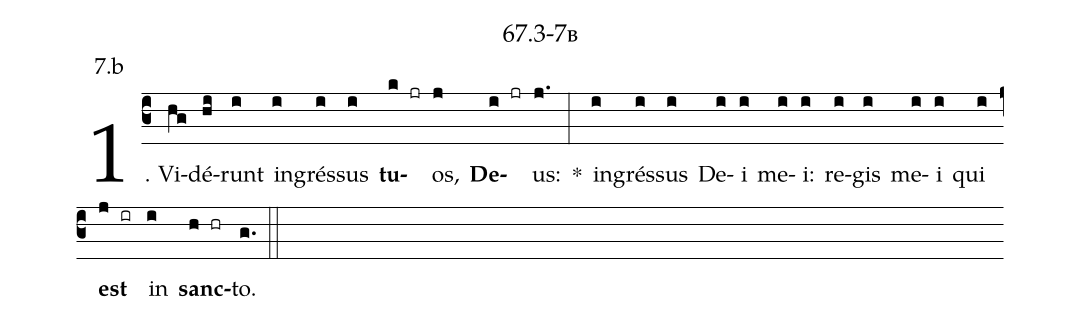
name: 67.3-7b;
annotation: 7.b;
%%
(c3)1. Vi(hg)dé(hi)runt(i) in(i)grés(i)sus(i) <b>tu</b>(k jr)os,(j) <b>De</b>(i jr)us:(j.) *(:) in(i)grés(i)sus(i) De(i)i(i) me(i)i:(i) re(i)gis(i) me(i)i(i) qui(i) <b>est</b>(j ir) in(i) <b>sanc</b>(h hr)to.(g.) (::)


%E(i) u(i) o(j) u(i) a(h) e.(g.) (::)
